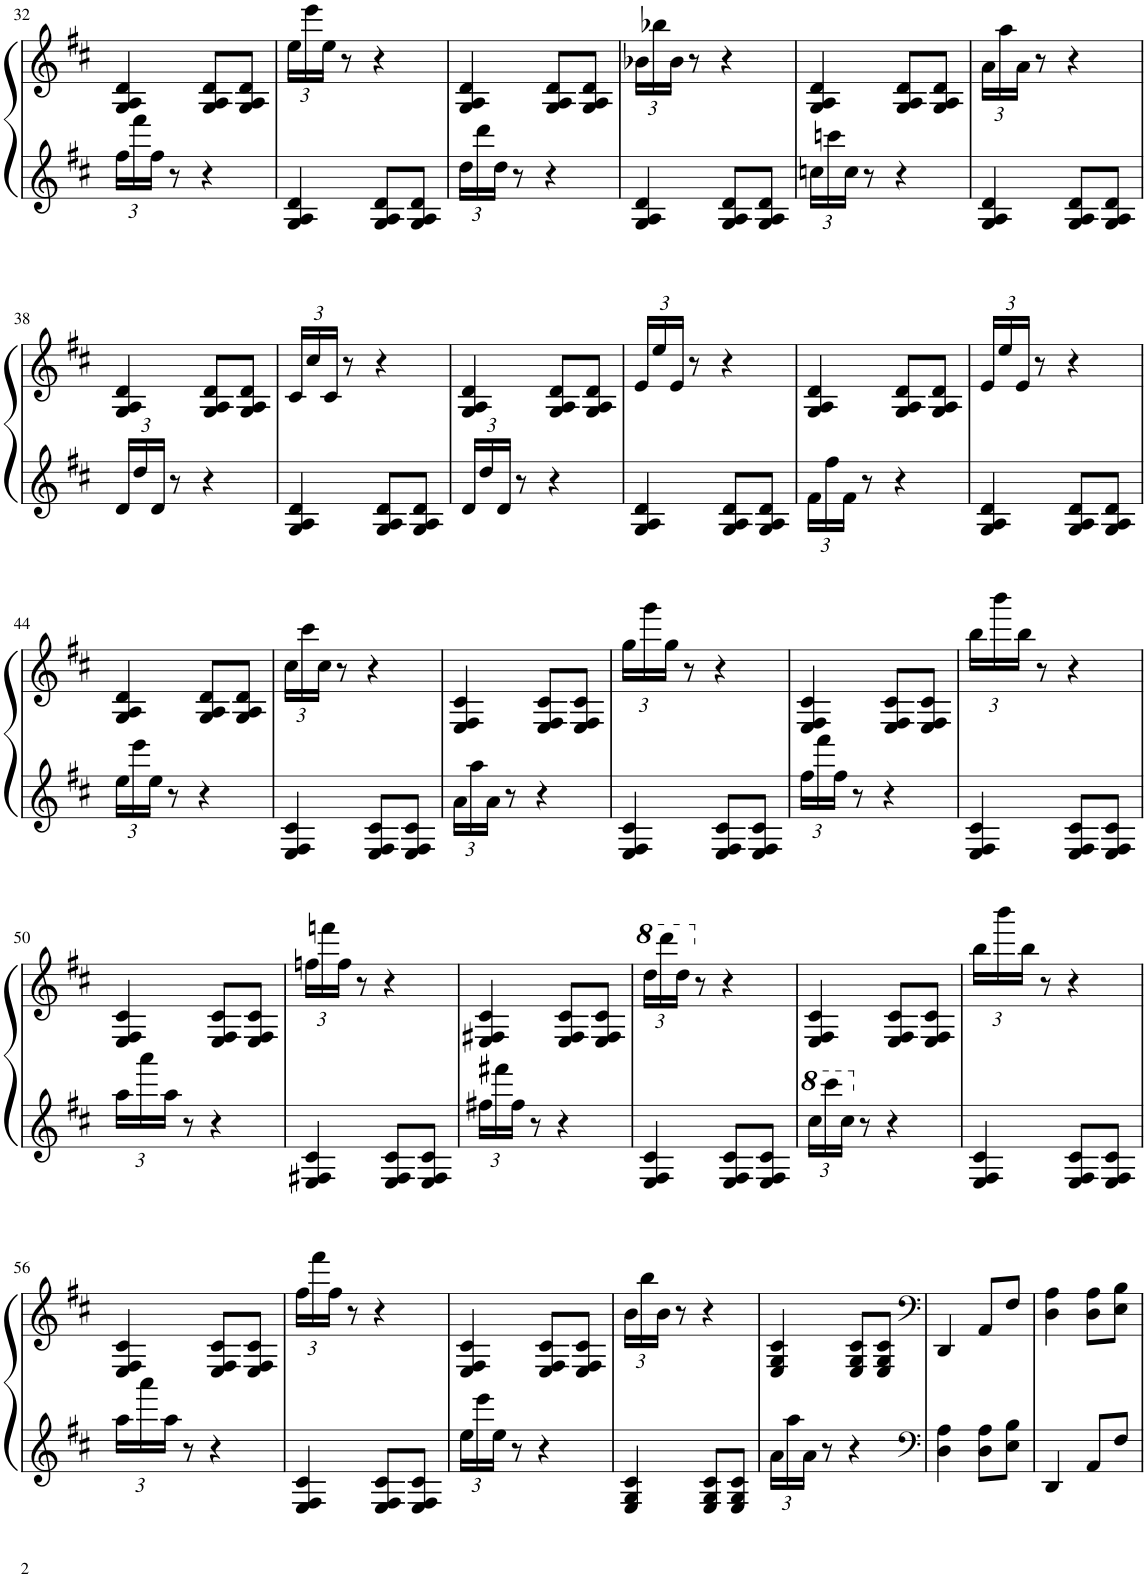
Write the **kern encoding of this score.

**kern	**kern
*part1	*part1
*staff2	*staff1
*I"Piano	*
*I'Pno.	*
!!LO:PB:g=z
*clefG2	*clefG2
*k[f#c#]	*k[f#c#]
*M2/4	*M2/4
*Xbrackettup	*
=32	=32
24ff#\LL	4G/ 4A/ 4d/
24fff#\	.
24ff#\JJ	.
8r	.
4r	8G/ 8A/ 8d/L
.	8G/ 8A/ 8d/J
=33	=33
*	*Xbrackettup
4G/ 4A/ 4d/	24ee\LL
.	24eee\
.	24ee\JJ
.	8r
8G/ 8A/ 8d/L	4r
8G/ 8A/ 8d/J	.
=34	=34
24dd\LL	4G/ 4A/ 4d/
24ddd\	.
24dd\JJ	.
8r	.
4r	8G/ 8A/ 8d/L
.	8G/ 8A/ 8d/J
=35	=35
4G/ 4A/ 4d/	24b-X\LL
.	24bb-X\
.	24b-\JJ
.	8r
8G/ 8A/ 8d/L	4r
8G/ 8A/ 8d/J	.
=36	=36
24ccn\LL	4G/ 4A/ 4d/
24cccn\	.
24cc\JJ	.
8r	.
4r	8G/ 8A/ 8d/L
.	8G/ 8A/ 8d/J
=37	=37
4G/ 4A/ 4d/	24a\LL
.	24aa\
.	24a\JJ
.	8r
8G/ 8A/ 8d/L	4r
8G/ 8A/ 8d/J	.
!!LO:LB:g=z
=38	=38
24d/LL	4G/ 4A/ 4d/
24dd/	.
24d/JJ	.
8r	.
4r	8G/ 8A/ 8d/L
.	8G/ 8A/ 8d/J
=39	=39
4G/ 4A/ 4d/	24c#/LL
.	24cc#/
.	24c#/JJ
.	8r
8G/ 8A/ 8d/L	4r
8G/ 8A/ 8d/J	.
=40	=40
24d/LL	4G/ 4A/ 4d/
24dd/	.
24d/JJ	.
8r	.
4r	8G/ 8A/ 8d/L
.	8G/ 8A/ 8d/J
=41	=41
4G/ 4A/ 4d/	24e/LL
.	24ee/
.	24e/JJ
.	8r
8G/ 8A/ 8d/L	4r
8G/ 8A/ 8d/J	.
=42	=42
24f#\LL	4G/ 4A/ 4d/
24ff#\	.
24f#\JJ	.
8r	.
4r	8G/ 8A/ 8d/L
.	8G/ 8A/ 8d/J
=43	=43
4G/ 4A/ 4d/	24e/LL
.	24ee/
.	24e/JJ
.	8r
8G/ 8A/ 8d/L	4r
8G/ 8A/ 8d/J	.
!!LO:LB:g=z
=44	=44
24ee\LL	4G/ 4A/ 4d/
24eee\	.
24ee\JJ	.
8r	.
4r	8G/ 8A/ 8d/L
.	8G/ 8A/ 8d/J
=45	=45
4E/ 4F#/ 4c#/	24cc#\LL
.	24ccc#\
.	24cc#\JJ
.	8r
8E/ 8F#/ 8c#/L	4r
8E/ 8F#/ 8c#/J	.
=46	=46
24a\LL	4E/ 4F#/ 4c#/
24aa\	.
24a\JJ	.
8r	.
4r	8E/ 8F#/ 8c#/L
.	8E/ 8F#/ 8c#/J
=47	=47
4E/ 4F#/ 4c#/	24gg\LL
.	24ggg\
.	24gg\JJ
.	8r
8E/ 8F#/ 8c#/L	4r
8E/ 8F#/ 8c#/J	.
=48	=48
24ff#\LL	4E/ 4F#/ 4c#/
24fff#\	.
24ff#\JJ	.
8r	.
4r	8E/ 8F#/ 8c#/L
.	8E/ 8F#/ 8c#/J
=49	=49
4E/ 4F#/ 4c#/	24bb\LL
.	24bbb\
.	24bb\JJ
.	8r
8E/ 8F#/ 8c#/L	4r
8E/ 8F#/ 8c#/J	.
!!LO:LB:g=z
=50	=50
24aa\LL	4E/ 4F#/ 4c#/
24aaa\	.
24aa\JJ	.
8r	.
4r	8E/ 8F#/ 8c#/L
.	8E/ 8F#/ 8c#/J
=51	=51
4E/ 4F#X/ 4c#/	24ffn\LL
.	24fffn\
.	24ff\JJ
.	8r
8E/ 8F#/ 8c#/L	4r
8E/ 8F#/ 8c#/J	.
=52	=52
24ff#X\LL	4E/ 4F#X/ 4c#/
24fff#X\	.
24ff#\JJ	.
8r	.
4r	8E/ 8F#/ 8c#/L
.	8E/ 8F#/ 8c#/J
=53	=53
*	*8va
4E/ 4F#/ 4c#/	24ddd\LL
.	24dddd\
.	24ddd\JJ
*	*X8va
.	8r
8E/ 8F#/ 8c#/L	4r
8E/ 8F#/ 8c#/J	.
=54	=54
*8va	*
24ccc#\LL	4E/ 4F#/ 4c#/
24cccc#\	.
24ccc#\JJ	.
*X8va	*
8r	.
4r	8E/ 8F#/ 8c#/L
.	8E/ 8F#/ 8c#/J
=55	=55
4E/ 4F#/ 4c#/	24bb\LL
.	24bbb\
.	24bb\JJ
.	8r
8E/ 8F#/ 8c#/L	4r
8E/ 8F#/ 8c#/J	.
!!LO:LB:g=z
=56	=56
24aa\LL	4E/ 4F#/ 4c#/
24aaa\	.
24aa\JJ	.
8r	.
4r	8E/ 8F#/ 8c#/L
.	8E/ 8F#/ 8c#/J
=57	=57
4E/ 4F#/ 4c#/	24ff#\LL
.	24fff#\
.	24ff#\JJ
.	8r
8E/ 8F#/ 8c#/L	4r
8E/ 8F#/ 8c#/J	.
=58	=58
24ee\LL	4E/ 4F#/ 4c#/
24eee\	.
24ee\JJ	.
8r	.
4r	8E/ 8F#/ 8c#/L
.	8E/ 8F#/ 8c#/J
=59	=59
4E/ 4G/ 4c#/	24b\LL
.	24bb\
.	24b\JJ
.	8r
8E/ 8G/ 8c#/L	4r
8E/ 8G/ 8c#/J	.
=60	=60
24a\LL	4E/ 4G/ 4c#/
24aa\	.
24a\JJ	.
8r	.
4r	8E/ 8G/ 8c#/L
.	8E/ 8G/ 8c#/J
=61	=61
*clefF4	*clefF4
4D\ 4A\	4DD/
8D\ 8A\L	8AA/L
8E\ 8B\J	8F#/J
=62	=62
4DD/	4D\ 4A\
8AA/L	8D\ 8A\L
8F#/J	8E\ 8B\J
=	=
*-	*-
